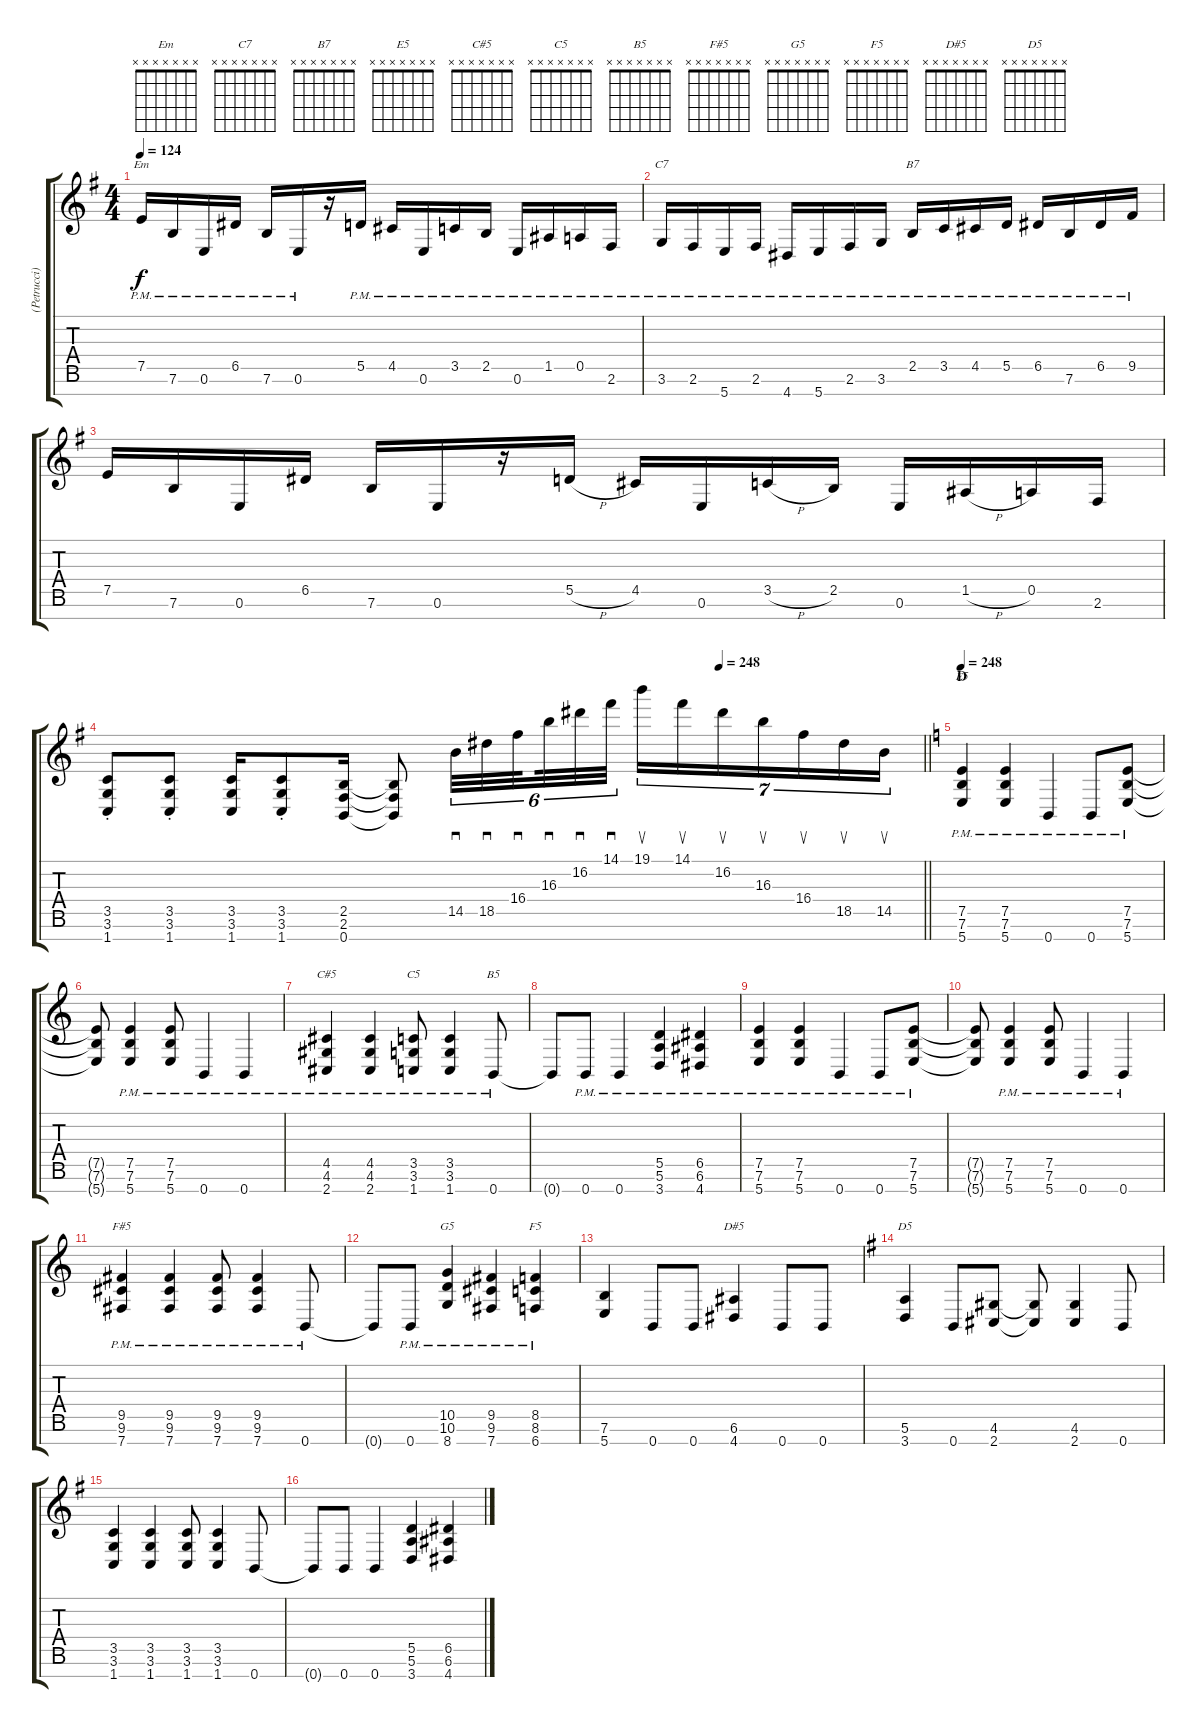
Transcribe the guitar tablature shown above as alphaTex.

\track ("(Petrucci) Elec. Gtr. 1" "(Petrucci)") {instrument overdrivenguitar}
\staff {score tabs}
\tuning (E4 B3 G3 D3 A2 E2 B1) {hide}
\chord ("Em" x x x x x x x)
\chord ("C7" x x x x x x x)
\chord ("B7" x x x x x x x)
\chord ("E5" x x x x x x x)
\chord ("C#5" x x x x x x x)
\chord ("C5" x x x x x x x)
\chord ("B5" x x x x x x x)
\chord ("F#5" x x x x x x x)
\chord ("G5" x x x x x x x)
\chord ("F5" x x x x x x x)
\chord ("D#5" x x x x x x x)
\chord ("D5" x x x x x x x)
\ts (4 4)
\tempo 124
\clef g2
\ks eminor
7.5{pm}.16{ch "Em" dy f} 7.6{pm}.16 0.6{pm}.16 6.5{pm}.16 7.6{pm}.16 0.6{pm}.16 r.16 5.5{pm}.16 4.5{pm}.16 0.6{pm}.16 3.5{pm}.16 2.5{pm}.16 0.6{pm}.16 1.5{pm}.16 0.5{pm}.16 2.6{pm}.16 |
3.6{pm}.16{ch "C7"} 2.6{pm}.16 5.7{pm}.16 2.6{pm}.16 4.7{pm}.16 5.7{pm}.16 2.6{pm}.16 3.6{pm}.16 2.5{pm}.16{ch "B7"} 3.5{pm}.16 4.5{pm}.16 5.5{pm}.16 6.5{pm}.16 7.6{pm}.16 6.5{pm}.16 9.5{pm}.16 |
7.5.16 7.6.16 0.6.16 6.5.16 7.6.16 0.6.16 r.16 5.5{h}.16 4.5.16 0.6.16 3.5{h}.16 2.5.16 0.6.16 1.5{h}.16 0.5.16 2.6.16 |
\tempo (248 0.75)
\barLineRight lightlight
(3.5{st} 3.6{st} 1.7{st}).8 (3.5{st} 3.6{st} 1.7{st}).8 (3.5 3.6 1.7).16 (3.5{st} 3.6{st} 1.7{st}).8 (2.5 2.6 0.7).16 (2.5{t} 2.6{t} 0.7{t}).8 14.5.32{sd tu (6 4)} 18.5.32{sd tu (6 4)} 16.4.32{sd tu (6 4) beam splitsecondary} 16.3.32{sd tu (6 4)} 16.2.32{sd tu (6 4)} 14.1.32{sd tu (6 4)} 19.1.16{su tu (7 4)} 14.1.16{su tu (7 4)} 16.2.16{su tu (7 4)} 16.3.16{su tu (7 4)} 16.4.16{su tu (7 4)} 18.5.16{su tu (7 4)} 14.5.16{su tu (7 4)} |
\section ("" "D")
\tempo 248
\ks c
(7.5{pm} 7.6{pm} 5.7{pm}).4{ch "E5"} (7.5{pm} 7.6{pm} 5.7{pm}).4 0.7{pm}.4 0.7{pm}.8 (7.5{pm} 7.6{pm} 5.7{pm}).8 |
(7.5{t} 7.6{t} 5.7{t}).8 (7.5{pm} 7.6{pm} 5.7{pm}).4 (7.5{pm} 7.6{pm} 5.7{pm}).8 0.7{pm}.4 0.7{pm}.4 |
(4.5{pm} 4.6{pm} 2.7{pm}).4{ch "C#5"} (4.5{pm} 4.6{pm} 2.7{pm}).4 (3.5{pm} 3.6{pm} 1.7{pm}).8{ch "C5"} (3.5{pm} 3.6{pm} 1.7{pm}).4 0.7{pm}.8{ch "B5"} |
0.7{t}.8 0.7{pm}.8 0.7{pm}.4 (5.5{pm} 5.6{pm} 3.7{pm}).4 (6.5{pm} 6.6{pm} 4.7{pm}).4 |
(7.5{pm} 7.6{pm} 5.7{pm}).4 (7.5{pm} 7.6{pm} 5.7{pm}).4 0.7{pm}.4 0.7{pm}.8 (7.5{pm} 7.6{pm} 5.7{pm}).8 |
(7.5{t} 7.6{t} 5.7{t}).8 (7.5{pm} 7.6{pm} 5.7{pm}).4 (7.5{pm} 7.6{pm} 5.7{pm}).8 0.7{pm}.4 0.7{pm}.4 |
(9.5{pm} 9.6{pm} 7.7{pm}).4{ch "F#5"} (9.5{pm} 9.6{pm} 7.7{pm}).4 (9.5{pm} 9.6{pm} 7.7{pm}).8 (9.5{pm} 9.6{pm} 7.7{pm}).4 0.7{pm}.8 |
0.7{t}.8 0.7{pm}.8 (10.5{pm} 10.6{pm} 8.7{pm}).4{ch "G5"} (9.5{pm} 9.6{pm} 7.7{pm}).4 (8.5{pm} 8.6{pm} 6.7{pm}).4{ch "F5"} |
(7.6 5.7).4 0.7.8 0.7.8 (6.6 4.7).4{ch "D#5"} 0.7.8 0.7.8 |
\ks eminor
(5.6 3.7).4{ch "D5"} 0.7.8 (4.6 2.7).8 (4.6{t} 2.7{t}).8 (4.6 2.7).4 0.7.8 |
(3.5 3.6 1.7).4 (3.5 3.6 1.7).4 (3.5 3.6 1.7).8 (3.5 3.6 1.7).4 0.7.8 |
0.7{t}.8 0.7.8 0.7.4 (5.5 5.6 3.7).4 (6.5 6.6 4.7).4
